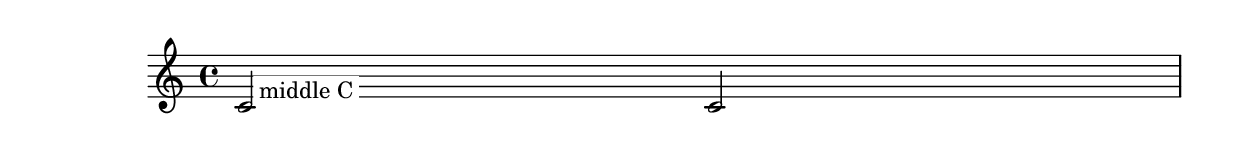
%% DO NOT EDIT this file manually; it is automatically
%% generated from LSR http://lsr.dsi.unimi.it
%% Make any changes in LSR itself, or in Documentation/snippets/new/ ,
%% and then run scripts/auxiliar/makelsr.py
%%
%% This file is in the public domain.
\version "2.17.25"

\header {
  lsrtags = "editorial-annotations, really-cool, text"

  texidoc = "
The @code{\\whiteout} command underlays a markup with a white box.
Since staff lines are in a lower layer than most other grobs, this
white box will not overlap any other grob.

"
  doctitle = "Blanking staff lines using the \\whiteout command"
} % begin verbatim


\layout { ragged-right = ##f }
\relative c' {
  \override TextScript.extra-offset = #'(2 . 4)
  c2-\markup { \whiteout \pad-markup #0.5 "middle C" } c
}
